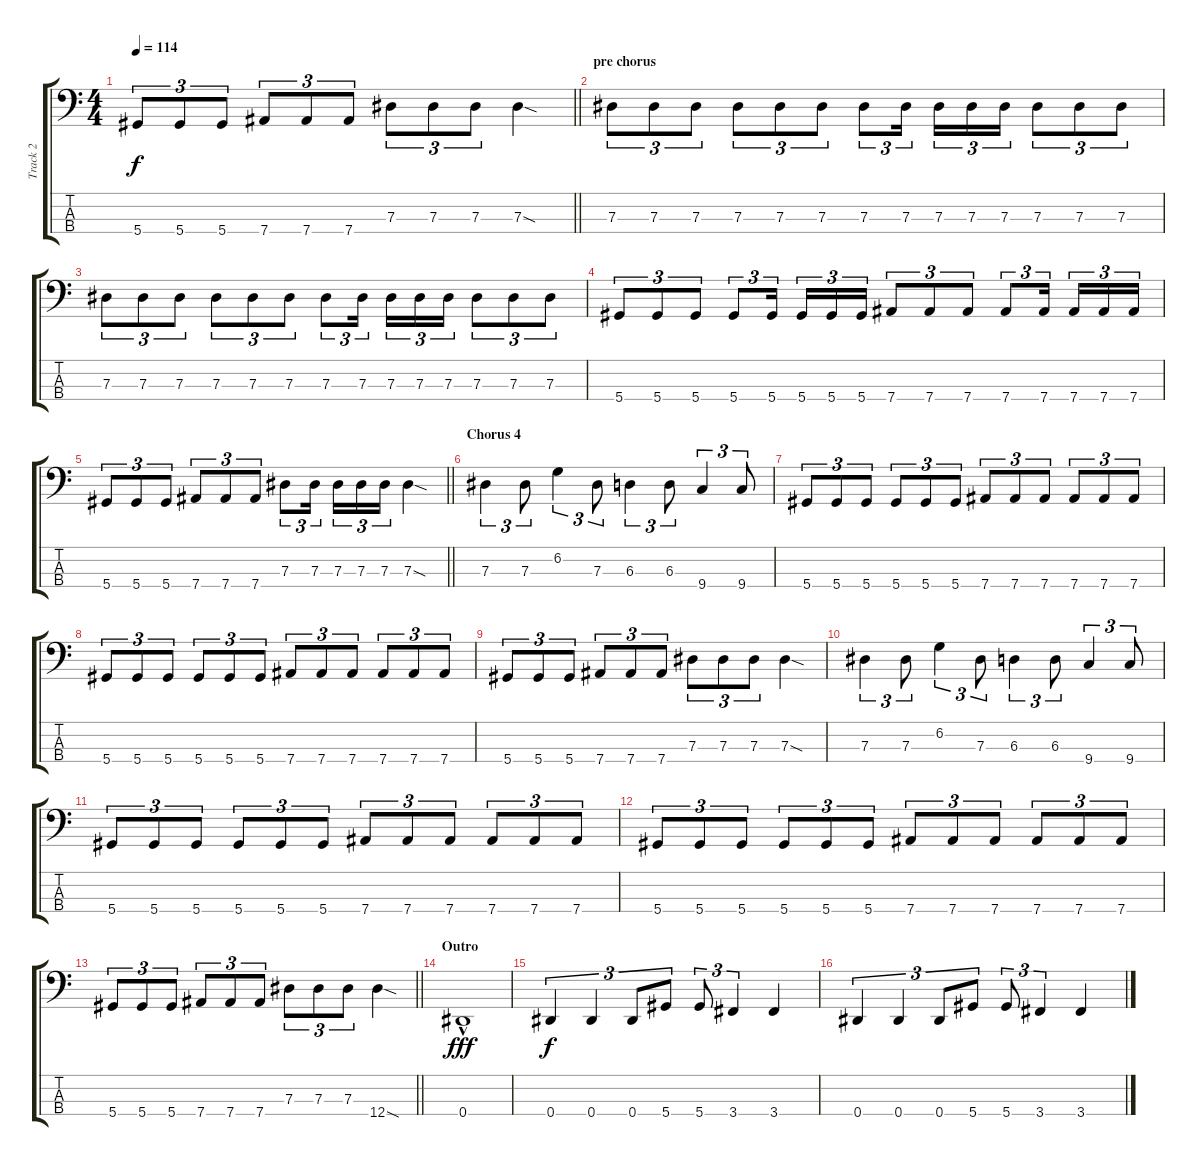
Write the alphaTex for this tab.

\track ("Track 2" "Track 2") {instrument electricbassfinger}
\staff {score tabs}
\tuning (Gb2 Db2 Ab1 Eb1) {hide}
\ts (4 4)
\tempo 114
\clef f4
\barLineRight lightlight
\ks c
5.4.8{tu (3 2) dy f} 5.4.8{tu (3 2)} 5.4.8{tu (3 2)} 7.4.8{tu (3 2)} 7.4.8{tu (3 2)} 7.4.8{tu (3 2)} 7.3.8{tu (3 2)} 7.3.8{tu (3 2)} 7.3.8{tu (3 2)} 7.3{sod}.4 |
\section ("" "pre chorus")
7.3.8{tu (3 2)} 7.3.8{tu (3 2)} 7.3.8{tu (3 2)} 7.3.8{tu (3 2)} 7.3.8{tu (3 2)} 7.3.8{tu (3 2)} 7.3.8{tu (3 2)} 7.3.16{tu (3 2) beam splitsecondary} 7.3.16{tu (3 2)} 7.3.16{tu (3 2)} 7.3.16{tu (3 2)} 7.3.8{tu (3 2)} 7.3.8{tu (3 2)} 7.3.8{tu (3 2)} |
7.3.8{tu (3 2)} 7.3.8{tu (3 2)} 7.3.8{tu (3 2)} 7.3.8{tu (3 2)} 7.3.8{tu (3 2)} 7.3.8{tu (3 2)} 7.3.8{tu (3 2)} 7.3.16{tu (3 2) beam splitsecondary} 7.3.16{tu (3 2)} 7.3.16{tu (3 2)} 7.3.16{tu (3 2)} 7.3.8{tu (3 2)} 7.3.8{tu (3 2)} 7.3.8{tu (3 2)} |
5.4.8{tu (3 2)} 5.4.8{tu (3 2)} 5.4.8{tu (3 2)} 5.4.8{tu (3 2)} 5.4.16{tu (3 2) beam splitsecondary} 5.4.16{tu (3 2)} 5.4.16{tu (3 2)} 5.4.16{tu (3 2)} 7.4.8{tu (3 2)} 7.4.8{tu (3 2)} 7.4.8{tu (3 2)} 7.4.8{tu (3 2)} 7.4.16{tu (3 2) beam splitsecondary} 7.4.16{tu (3 2)} 7.4.16{tu (3 2)} 7.4.16{tu (3 2)} |
\barLineRight lightlight
5.4.8{tu (3 2)} 5.4.8{tu (3 2)} 5.4.8{tu (3 2)} 7.4.8{tu (3 2)} 7.4.8{tu (3 2)} 7.4.8{tu (3 2)} 7.3.8{tu (3 2)} 7.3.16{tu (3 2) beam splitsecondary} 7.3.16{tu (3 2)} 7.3.16{tu (3 2)} 7.3.16{tu (3 2)} 7.3{sod}.4 |
\section ("" "Chorus 4")
7.3.4{tu (3 2)} 7.3.8{tu (3 2)} 6.2.4{tu (3 2)} 7.3.8{tu (3 2)} 6.3.4{tu (3 2)} 6.3.8{tu (3 2)} 9.4.4{tu (3 2)} 9.4.8{tu (3 2)} |
5.4.8{tu (3 2)} 5.4.8{tu (3 2)} 5.4.8{tu (3 2)} 5.4.8{tu (3 2)} 5.4.8{tu (3 2)} 5.4.8{tu (3 2)} 7.4.8{tu (3 2)} 7.4.8{tu (3 2)} 7.4.8{tu (3 2)} 7.4.8{tu (3 2)} 7.4.8{tu (3 2)} 7.4.8{tu (3 2)} |
5.4.8{tu (3 2)} 5.4.8{tu (3 2)} 5.4.8{tu (3 2)} 5.4.8{tu (3 2)} 5.4.8{tu (3 2)} 5.4.8{tu (3 2)} 7.4.8{tu (3 2)} 7.4.8{tu (3 2)} 7.4.8{tu (3 2)} 7.4.8{tu (3 2)} 7.4.8{tu (3 2)} 7.4.8{tu (3 2)} |
5.4.8{tu (3 2)} 5.4.8{tu (3 2)} 5.4.8{tu (3 2)} 7.4.8{tu (3 2)} 7.4.8{tu (3 2)} 7.4.8{tu (3 2)} 7.3.8{tu (3 2)} 7.3.8{tu (3 2)} 7.3.8{tu (3 2)} 7.3{sod}.4 |
7.3.4{tu (3 2)} 7.3.8{tu (3 2)} 6.2.4{tu (3 2)} 7.3.8{tu (3 2)} 6.3.4{tu (3 2)} 6.3.8{tu (3 2)} 9.4.4{tu (3 2)} 9.4.8{tu (3 2)} |
5.4.8{tu (3 2)} 5.4.8{tu (3 2)} 5.4.8{tu (3 2)} 5.4.8{tu (3 2)} 5.4.8{tu (3 2)} 5.4.8{tu (3 2)} 7.4.8{tu (3 2)} 7.4.8{tu (3 2)} 7.4.8{tu (3 2)} 7.4.8{tu (3 2)} 7.4.8{tu (3 2)} 7.4.8{tu (3 2)} |
5.4.8{tu (3 2)} 5.4.8{tu (3 2)} 5.4.8{tu (3 2)} 5.4.8{tu (3 2)} 5.4.8{tu (3 2)} 5.4.8{tu (3 2)} 7.4.8{tu (3 2)} 7.4.8{tu (3 2)} 7.4.8{tu (3 2)} 7.4.8{tu (3 2)} 7.4.8{tu (3 2)} 7.4.8{tu (3 2)} |
\barLineRight lightlight
5.4.8{tu (3 2)} 5.4.8{tu (3 2)} 5.4.8{tu (3 2)} 7.4.8{tu (3 2)} 7.4.8{tu (3 2)} 7.4.8{tu (3 2)} 7.3.8{tu (3 2)} 7.3.8{tu (3 2)} 7.3.8{tu (3 2)} 12.4{sod}.4 |
\section ("" "Outro")
0.4{hac}.1{dy fff} |
0.4.4{tu (3 2) dy f} 0.4.4{tu (3 2)} 0.4.8{tu (3 2)} 5.4.8{tu (3 2)} 5.4.8{tu (3 2)} 3.4.4{tu (3 2)} 3.4.4 |
0.4.4{tu (3 2)} 0.4.4{tu (3 2)} 0.4.8{tu (3 2)} 5.4.8{tu (3 2)} 5.4.8{tu (3 2)} 3.4.4{tu (3 2)} 3.4.4
